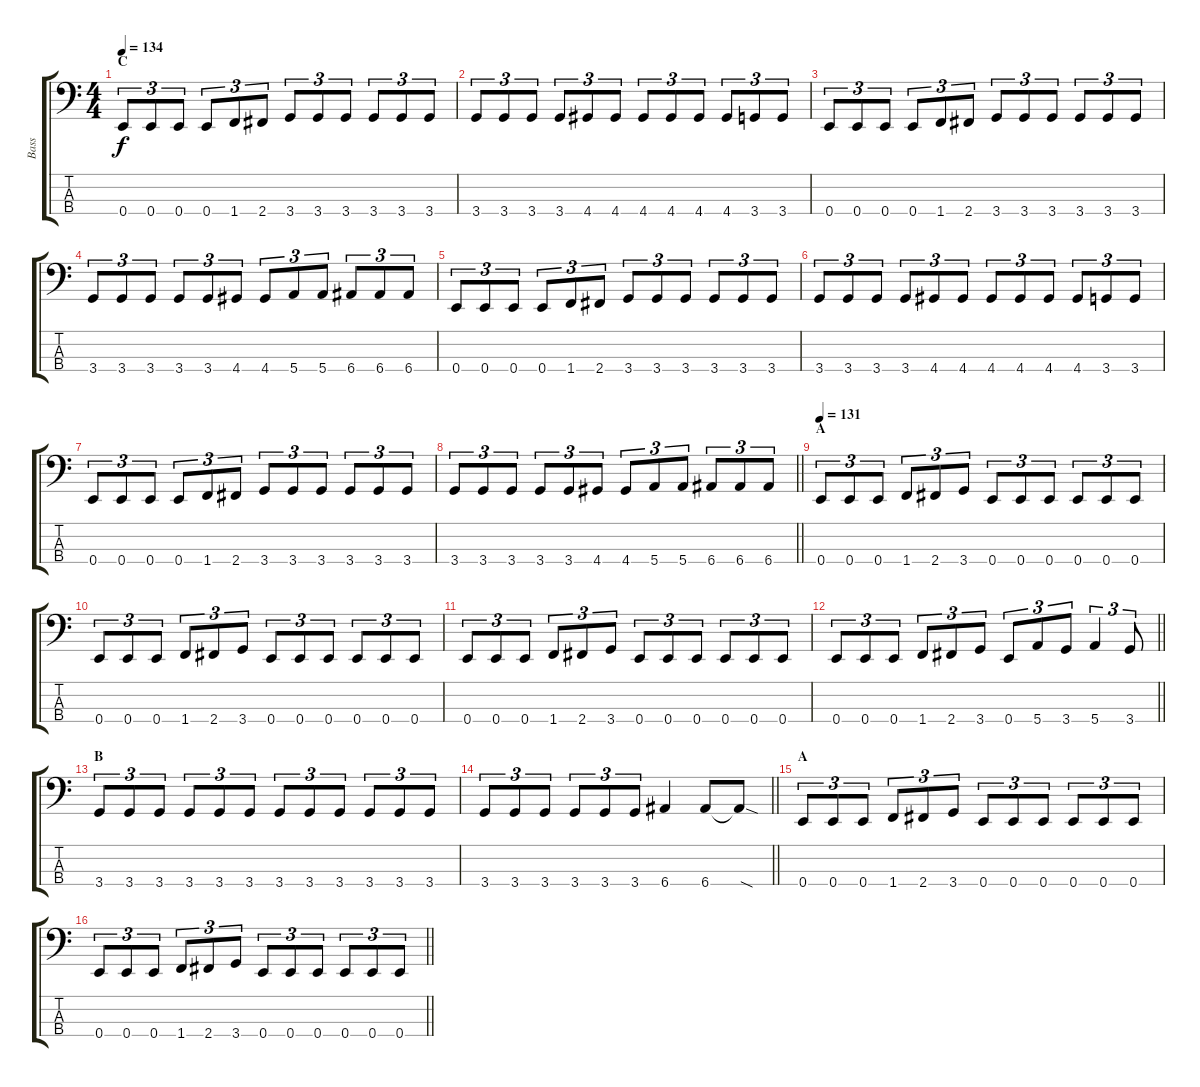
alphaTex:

\track ("Bass" "Bass") {instrument electricbasspick}
\staff {score tabs}
\tuning (G2 D2 A1 E1) {hide}
\ts (4 4)
\section ("" "C")
\tempo 134
\clef f4
\ks c
0.4.8{tu (3 2) dy f} 0.4.8{tu (3 2)} 0.4.8{tu (3 2)} 0.4.8{tu (3 2)} 1.4.8{tu (3 2)} 2.4.8{tu (3 2)} 3.4.8{tu (3 2)} 3.4.8{tu (3 2)} 3.4.8{tu (3 2)} 3.4.8{tu (3 2)} 3.4.8{tu (3 2)} 3.4.8{tu (3 2)} |
3.4.8{tu (3 2)} 3.4.8{tu (3 2)} 3.4.8{tu (3 2)} 3.4.8{tu (3 2)} 4.4.8{tu (3 2)} 4.4.8{tu (3 2)} 4.4.8{tu (3 2)} 4.4.8{tu (3 2)} 4.4.8{tu (3 2)} 4.4.8{tu (3 2)} 3.4.8{tu (3 2)} 3.4.8{tu (3 2)} |
0.4.8{tu (3 2)} 0.4.8{tu (3 2)} 0.4.8{tu (3 2)} 0.4.8{tu (3 2)} 1.4.8{tu (3 2)} 2.4.8{tu (3 2)} 3.4.8{tu (3 2)} 3.4.8{tu (3 2)} 3.4.8{tu (3 2)} 3.4.8{tu (3 2)} 3.4.8{tu (3 2)} 3.4.8{tu (3 2)} |
3.4.8{tu (3 2)} 3.4.8{tu (3 2)} 3.4.8{tu (3 2)} 3.4.8{tu (3 2)} 3.4.8{tu (3 2)} 4.4.8{tu (3 2)} 4.4.8{tu (3 2)} 5.4.8{tu (3 2)} 5.4.8{tu (3 2)} 6.4.8{tu (3 2)} 6.4.8{tu (3 2)} 6.4.8{tu (3 2)} |
0.4.8{tu (3 2)} 0.4.8{tu (3 2)} 0.4.8{tu (3 2)} 0.4.8{tu (3 2)} 1.4.8{tu (3 2)} 2.4.8{tu (3 2)} 3.4.8{tu (3 2)} 3.4.8{tu (3 2)} 3.4.8{tu (3 2)} 3.4.8{tu (3 2)} 3.4.8{tu (3 2)} 3.4.8{tu (3 2)} |
3.4.8{tu (3 2)} 3.4.8{tu (3 2)} 3.4.8{tu (3 2)} 3.4.8{tu (3 2)} 4.4.8{tu (3 2)} 4.4.8{tu (3 2)} 4.4.8{tu (3 2)} 4.4.8{tu (3 2)} 4.4.8{tu (3 2)} 4.4.8{tu (3 2)} 3.4.8{tu (3 2)} 3.4.8{tu (3 2)} |
0.4.8{tu (3 2)} 0.4.8{tu (3 2)} 0.4.8{tu (3 2)} 0.4.8{tu (3 2)} 1.4.8{tu (3 2)} 2.4.8{tu (3 2)} 3.4.8{tu (3 2)} 3.4.8{tu (3 2)} 3.4.8{tu (3 2)} 3.4.8{tu (3 2)} 3.4.8{tu (3 2)} 3.4.8{tu (3 2)} |
\barLineRight lightlight
3.4.8{tu (3 2)} 3.4.8{tu (3 2)} 3.4.8{tu (3 2)} 3.4.8{tu (3 2)} 3.4.8{tu (3 2)} 4.4.8{tu (3 2)} 4.4.8{tu (3 2)} 5.4.8{tu (3 2)} 5.4.8{tu (3 2)} 6.4.8{tu (3 2)} 6.4.8{tu (3 2)} 6.4.8{tu (3 2)} |
\section ("" "A")
\tempo 131
0.4.8{tu (3 2)} 0.4.8{tu (3 2)} 0.4.8{tu (3 2)} 1.4.8{tu (3 2)} 2.4.8{tu (3 2)} 3.4.8{tu (3 2)} 0.4.8{tu (3 2)} 0.4.8{tu (3 2)} 0.4.8{tu (3 2)} 0.4.8{tu (3 2)} 0.4.8{tu (3 2)} 0.4.8{tu (3 2)} |
0.4.8{tu (3 2)} 0.4.8{tu (3 2)} 0.4.8{tu (3 2)} 1.4.8{tu (3 2)} 2.4.8{tu (3 2)} 3.4.8{tu (3 2)} 0.4.8{tu (3 2)} 0.4.8{tu (3 2)} 0.4.8{tu (3 2)} 0.4.8{tu (3 2)} 0.4.8{tu (3 2)} 0.4.8{tu (3 2)} |
0.4.8{tu (3 2)} 0.4.8{tu (3 2)} 0.4.8{tu (3 2)} 1.4.8{tu (3 2)} 2.4.8{tu (3 2)} 3.4.8{tu (3 2)} 0.4.8{tu (3 2)} 0.4.8{tu (3 2)} 0.4.8{tu (3 2)} 0.4.8{tu (3 2)} 0.4.8{tu (3 2)} 0.4.8{tu (3 2)} |
\barLineRight lightlight
0.4.8{tu (3 2)} 0.4.8{tu (3 2)} 0.4.8{tu (3 2)} 1.4.8{tu (3 2)} 2.4.8{tu (3 2)} 3.4.8{tu (3 2)} 0.4.8{tu (3 2)} 5.4.8{tu (3 2)} 3.4.8{tu (3 2)} 5.4.4{tu (3 2)} 3.4.8{tu (3 2)} |
\section ("" "B")
3.4.8{tu (3 2)} 3.4.8{tu (3 2)} 3.4.8{tu (3 2)} 3.4.8{tu (3 2)} 3.4.8{tu (3 2)} 3.4.8{tu (3 2)} 3.4.8{tu (3 2)} 3.4.8{tu (3 2)} 3.4.8{tu (3 2)} 3.4.8{tu (3 2)} 3.4.8{tu (3 2)} 3.4.8{tu (3 2)} |
\barLineRight lightlight
3.4.8{tu (3 2)} 3.4.8{tu (3 2)} 3.4.8{tu (3 2)} 3.4.8{tu (3 2)} 3.4.8{tu (3 2)} 3.4.8{tu (3 2)} 6.4.4 6.4.8 6.4{sod t}.8 |
\section ("" "A")
0.4.8{tu (3 2)} 0.4.8{tu (3 2)} 0.4.8{tu (3 2)} 1.4.8{tu (3 2)} 2.4.8{tu (3 2)} 3.4.8{tu (3 2)} 0.4.8{tu (3 2)} 0.4.8{tu (3 2)} 0.4.8{tu (3 2)} 0.4.8{tu (3 2)} 0.4.8{tu (3 2)} 0.4.8{tu (3 2)} |
\barLineRight lightlight
0.4.8{tu (3 2)} 0.4.8{tu (3 2)} 0.4.8{tu (3 2)} 1.4.8{tu (3 2)} 2.4.8{tu (3 2)} 3.4.8{tu (3 2)} 0.4.8{tu (3 2)} 0.4.8{tu (3 2)} 0.4.8{tu (3 2)} 0.4.8{tu (3 2)} 0.4.8{tu (3 2)} 0.4.8{tu (3 2)}
